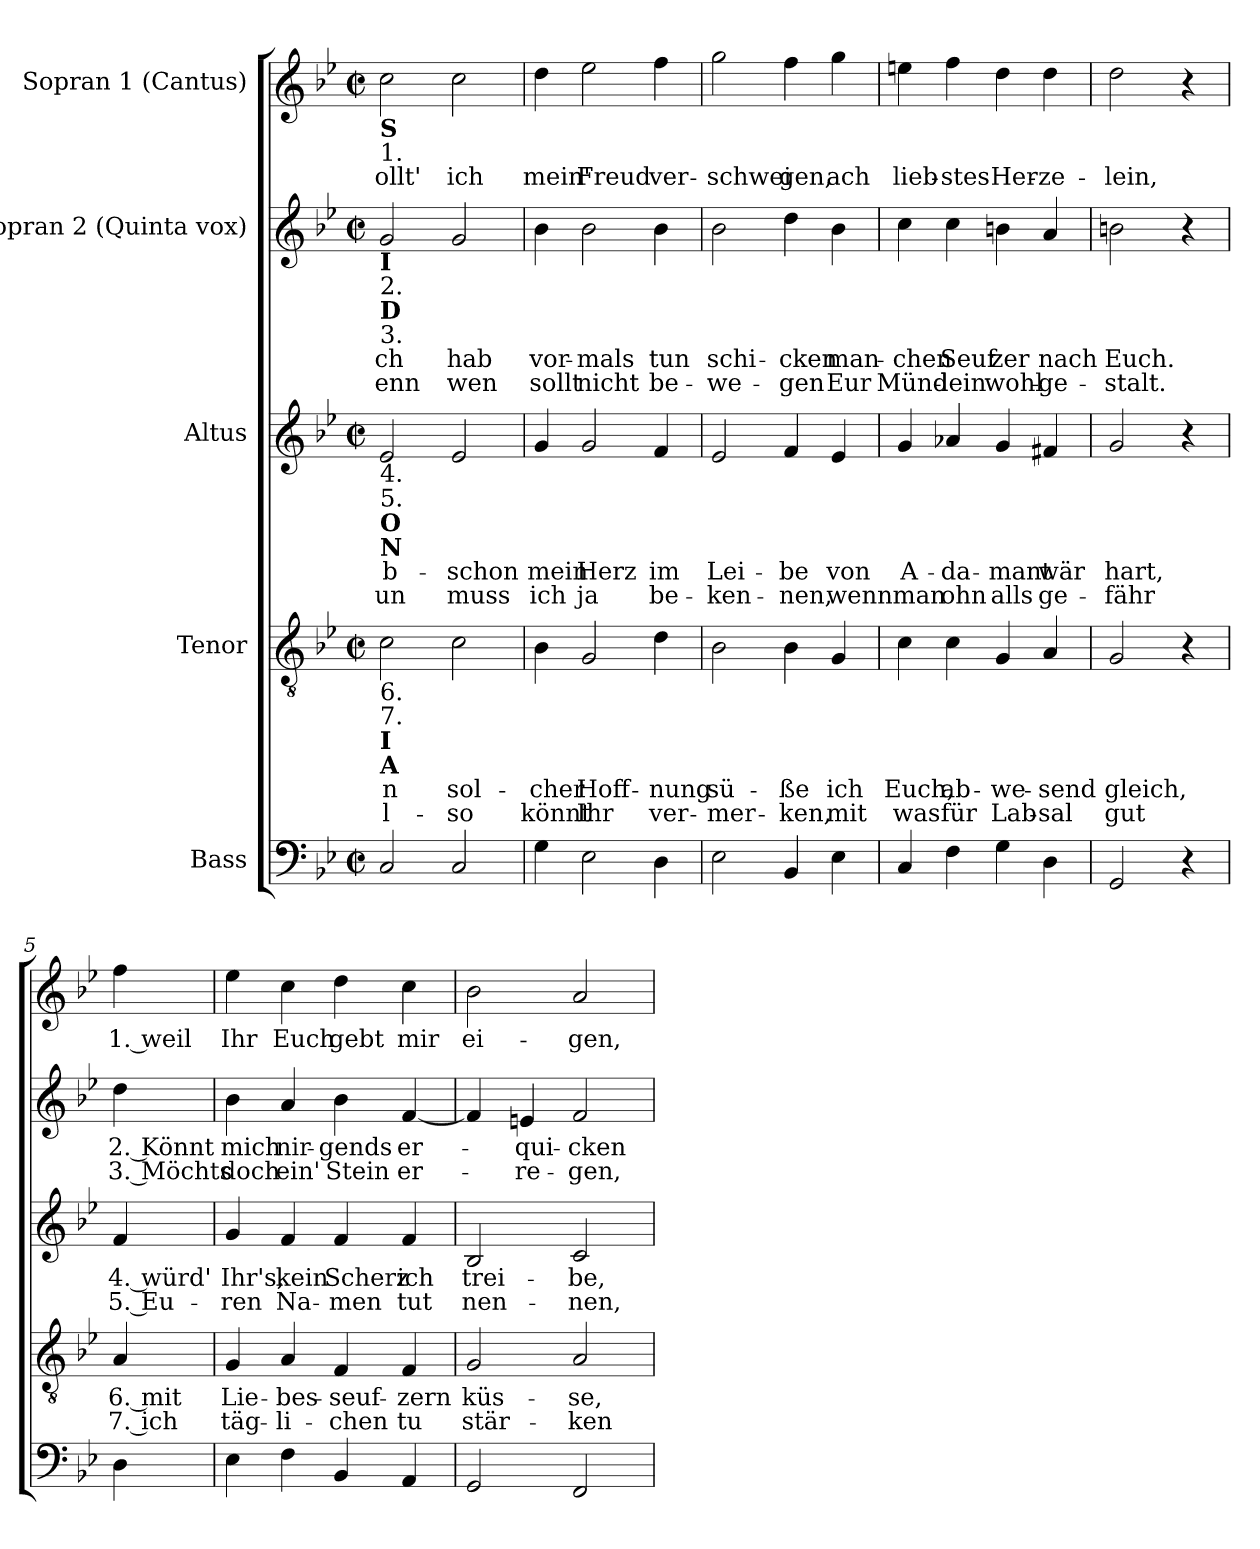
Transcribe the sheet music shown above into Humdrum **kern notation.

**kern	**kern	**text	**text	**kern	**text	**text	**kern	**text	**text	**kern	**text
*part5	*part4	*part4	*part4	*part3	*part3	*part3	*part2	*part2	*part2	*part1	*part1
*staff5	*staff4	*staff4	*staff4	*staff3	*staff3	*staff3	*staff2	*staff2	*staff2	*staff1	*staff1
*I"Bass	*I"Tenor	*	*	*I"Altus	*	*	*I"Sopran 2 (Quinta vox)	*	*	*I"Sopran 1 (Cantus)	*
*clefF4	*clefGv2	*	*	*clefG2	*	*	*clefG2	*	*	*clefG2	*
*k[b-e-]	*k[b-e-]	*	*	*k[b-e-]	*	*	*k[b-e-]	*	*	*k[b-e-]	*
*M2/2	*M2/2	*	*	*M2/2	*	*	*M2/2	*	*	*M2/2	*
*met(c|)	*met(c|)	*	*	*met(c|)	*	*	*met(c|)	*	*	*met(c|)	*
*MM132	*MM132	*	*	*MM132	*	*	*MM132	*	*	*MM132	*
=1	=1	=1	=1	=1	=1	=1	=1	=1	=1	=1	=1
!	!	!	!	!	!	!	!	!	!	!LO:TX:b:B:t=S	!
!	!	!	!	!	!	!	!	!	!	!LO:TX:b:t=1.	!
!	!	!	!	!	!	!	!LO:TX:b:B:t=I	!	!	!	!
!	!	!	!	!	!	!	!LO:TX:b:t=2.	!	!	!	!
!	!	!	!	!	!	!	!LO:TX:b:B:t=D	!	!	!	!
!	!	!	!	!	!	!	!LO:TX:b:t=3.	!	!	!	!
!	!	!	!	!LO:TX:b:t=4.	!	!	!	!	!	!	!
!	!	!	!	!LO:TX:b:t=5.	!	!	!	!	!	!	!
!	!	!	!	!LO:TX:b:B:t=O	!	!	!	!	!	!	!
!	!	!	!	!LO:TX:b:B:t=N	!	!	!	!	!	!	!
!	!LO:TX:b:t=6.	!	!	!	!	!	!	!	!	!	!
!	!LO:TX:b:t=7.	!	!	!	!	!	!	!	!	!	!
!	!LO:TX:b:B:t=I	!	!	!	!	!	!	!	!	!	!
!	!LO:TX:b:B:t=A	!	!	!	!	!	!	!	!	!	!
2C/	2c\	n	l-	2e-/	b-	un	2g/	ch	enn	2cc\	ollt'
2C/	2c\	sol-	-so	2e-/	-schon	muss	2g/	hab	wen	2cc\	ich
=2	=2	=2	=2	=2	=2	=2	=2	=2	=2	=2	=2
4G\	4B-\	-cher	könnt	4g/	mein	ich	4b-\	vor-	sollt	4dd\	mein'
2E-\	2G/	Hoff-	Ihr	2g/	Herz	ja	2b-\	-mals	nicht	2ee-\	Freud
4D\	4d\	-nung	ver-	4f/	im	be-	4b-\	tun	be-	4ff\	ver-
=3	=3	=3	=3	=3	=3	=3	=3	=3	=3	=3	=3
2E-\	2B-\	sü-	-mer-	2e-/	Lei-	-ken-	2b-\	schi-	-we-	2gg\	-schwei-
4BB-/	4B-\	-ße	-ken,	4f/	-be	-nen,	4dd\	-cken	-gen	4ff\	-gen,
4E-\	4G/	ich	mit	4e-/	von	wenn	4b-\	man-	Eur	4gg\	ach
=4	=4	=4	=4	=4	=4	=4	=4	=4	=4	=4	=4
4C/	4c\	Euch,	was	4g/	A-	man	4cc\	-chen	Münd-	4een\	lieb-
4F\	4c\	ab-	für	4a-X/	-da-	ohn	4cc\	Seuf-	-lein	4ff\	-stes
4G\	4G/	-we-	Lab-	4g/	-mant	alls	4bn\	-zer	wohl-	4dd\	Her-
4D\	4A/	-send	-sal	4f#X/	wär	ge-	4a/	nach	-ge-	4dd\	-ze-
=5	=5	=5	=5	=5	=5	=5	=5	=5	=5	=5	=5
2GG/	2G/	gleich,	gut	2g/	hart,	-fähr	2bn\	Euch.	-stalt.	2dd\	-lein,
4r	4r	.	.	4r	.	.	4r	.	.	4r	.
!!LO:LB:g=z
=5X1	=5X1	=5X1	=5X1	=5X1	=5X1	=5X1	=5X1	=5X1	=5X1	=5X1	=5X1
4D\	4A/	6. mit	7. ich	4f/	4. würd'	5. Eu-	4dd\	2. Könnt	3. Möchts	4ff\	1. weil
=6	=6	=6	=6	=6	=6	=6	=6	=6	=6	=6	=6
4E-\	4G/	Lie-	täg-	4g/	Ihr's,	-ren	4b-\	mich	doch	4ee-\	Ihr
4F\	4A/	-bes-	-li-	4f/	kein	Na-	4a/	nir-	ein'	4cc\	Euch
4BB-/	4F/	-seuf-	-chen	4f/	Scherz	-men	4b-\	-gends	Stein	4dd\	gebt
4AA/	4F/	-zern	tu	4f/	ich	tut	[4f/	er-	-er-	4cc\	mir
=7	=7	=7	=7	=7	=7	=7	=7	=7	=7	=7	=7
2GG/	2G/	küs-	stär-	2B-/	trei-	nen-	4f/]	.	.	2b-\	ei-
.	.	.	.	.	.	.	4en/	-qui-	-re-	.	.
2FF/	2A/	-se,	-ken	2c/	-be,	-nen,	2f/	-cken	-gen,	2a/	-gen,
=	=	=	=	=	=	=	=	=	=	=	=
*-	*-	*-	*-	*-	*-	*-	*-	*-	*-	*-	*-
